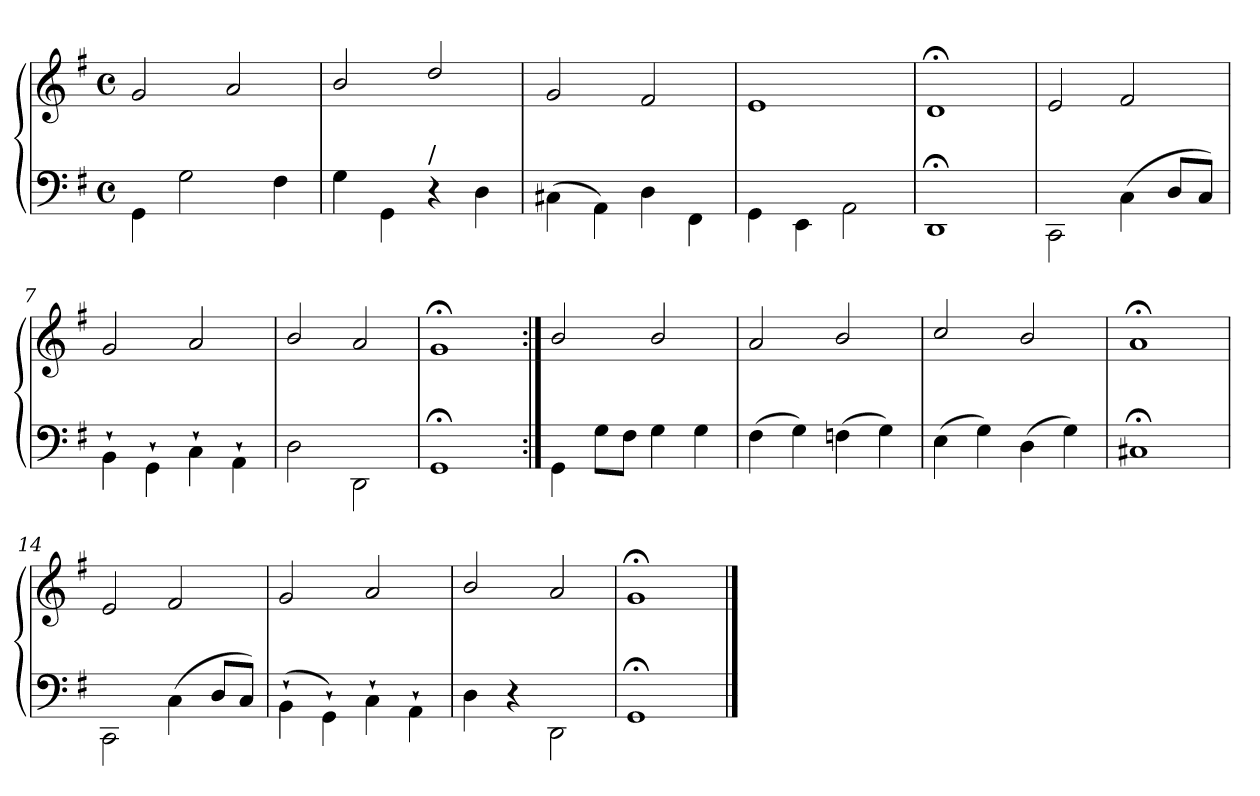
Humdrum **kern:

**kern	**kern
*part1	*part1
*staff2	*staff1
*clefF4	*clefG2
*k[f#]	*k[f#]
*M4/4	*M4/4
*met(c)	*met(c)
=1	=1
4GG\	2g/
2G\	.
.	2a/
4F#\	.
=2	=2
4G\	2b/
4GG\	.
!LO:TX:t=/	!
4r	2dd/
4D\	.
=3	=3
(4C#X\	2g/
4AA\)	.
4D\	2f#/
4FF#\	.
=4	=4
4GG\	1e/
4EE\	.
2AA\	.
=5	=5
1DD;\	1d;</
=6	=6
2CC\	2e/
(4C\	2f#/
8DL	.
8CJ)	.
=7	=7
4BB`\	2g/
4GG`\	.
4C`\	2a/
4AA`\	.
=8	=8
2D\	2b/
2DD\	2a/
!!LO:LB:g=z
=9	=9
1GG;\	1g;</
!!LO:LB:g=z
=10:|!	=10:|!
4GG\	2b/
8GL	.
8F#J	.
4G\	2b/
4G\	.
=11	=11
(4F#\	2a/
4G\)	.
(4Fn\	2b/
4G\)	.
=12	=12
(4E\	2cc/
4G\)	.
(4D\	2b/
4G\)	.
=13	=13
1C#X;\	1a;</
=14	=14
2CC\	2e/
(4C\	2f#/
8DL	.
8CJ)	.
=15	=15
(4BB`\	2g/
4GG`\)	.
4C`\	2a/
4AA`\	.
=16	=16
4D\	2b/
4r	.
2DD\	2a/
=17	=17
1GG;\	1g;</
==	==
*-	*-
